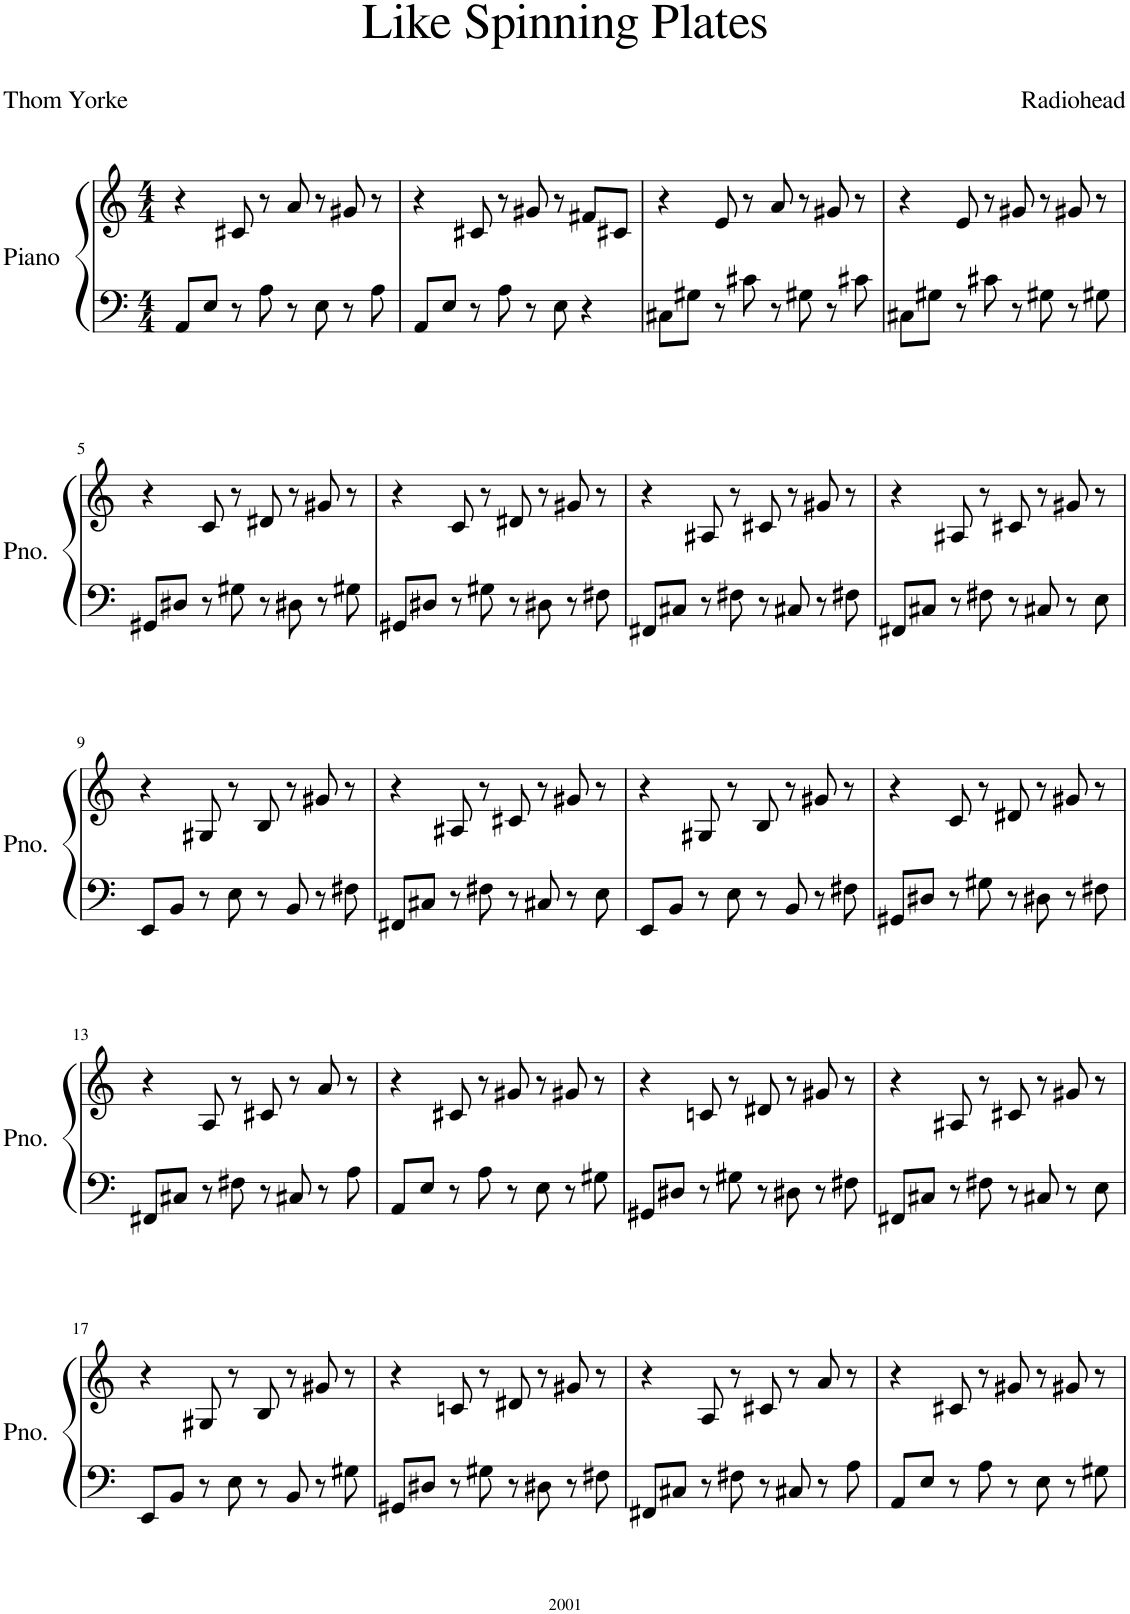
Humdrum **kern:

**kern	**kern
*part1	*part1
*staff2	*staff1
*I"Piano	*
*I'Pno.	*
*clefF4	*clefG2
*k[]	*k[]
*M4/4	*M4/4
=1	=1
8AA/L	4r
8E/J	.
8r	8c#X/
8A\	8r
8r	8a/
8E\	8r
8r	8g#X/
8A\	8r
=2	=2
8AA/L	4r
8E/J	.
8r	8c#X/
8A\	8r
8r	8g#X/
8E\	8r
4r	8f#X/L
.	8c#X/J
=3	=3
8C#X\L	4r
8G#X\J	.
8r	8e/
8c#X\	8r
8r	8a/
8G#X\	8r
8r	8g#X/
8c#X\	8r
=4	=4
8C#X\L	4r
8G#X\J	.
8r	8e/
8c#X\	8r
8r	8g#X/
8G#X\	8r
8r	8g#X/
8G#X\	8r
!!LO:LB:g=z
=5	=5
8GG#X/L	4r
8D#X/J	.
8r	8c/
8G#X\	8r
8r	8d#X/
8D#X\	8r
8r	8g#X/
8G#X\	8r
=6	=6
8GG#X/L	4r
8D#X/J	.
8r	8c/
8G#X\	8r
8r	8d#X/
8D#X\	8r
8r	8g#X/
8F#X\	8r
=7	=7
8FF#X/L	4r
8C#X/J	.
8r	8A#X/
8F#X\	8r
8r	8c#X/
8C#X/	8r
8r	8g#X/
8F#X\	8r
=8	=8
8FF#X/L	4r
8C#X/J	.
8r	8A#X/
8F#X\	8r
8r	8c#X/
8C#X/	8r
8r	8g#X/
8E\	8r
!!LO:LB:g=z
=9	=9
8EE/L	4r
8BB/J	.
8r	8G#X/
8E\	8r
8r	8B/
8BB/	8r
8r	8g#X/
8F#X\	8r
=10	=10
8FF#X/L	4r
8C#X/J	.
8r	8A#X/
8F#X\	8r
8r	8c#X/
8C#X/	8r
8r	8g#X/
8E\	8r
=11	=11
8EE/L	4r
8BB/J	.
8r	8G#X/
8E\	8r
8r	8B/
8BB/	8r
8r	8g#X/
8F#X\	8r
=12	=12
8GG#X/L	4r
8D#X/J	.
8r	8c/
8G#X\	8r
8r	8d#X/
8D#X\	8r
8r	8g#X/
8F#X\	8r
!!LO:LB:g=z
=13	=13
8FF#X/L	4r
8C#X/J	.
8r	8A/
8F#X\	8r
8r	8c#X/
8C#X/	8r
8r	8a/
8A\	8r
=14	=14
8AA/L	4r
8E/J	.
8r	8c#X/
8A\	8r
8r	8g#X/
8E\	8r
8r	8g#X/
8G#X\	8r
=15	=15
8GG#X/L	4r
8D#X/J	.
8r	8cn/
8G#X\	8r
8r	8d#X/
8D#X\	8r
8r	8g#X/
8F#X\	8r
=16	=16
8FF#X/L	4r
8C#X/J	.
8r	8A#X/
8F#X\	8r
8r	8c#X/
8C#X/	8r
8r	8g#X/
8E\	8r
!!LO:LB:g=z
=17	=17
8EE/L	4r
8BB/J	.
8r	8G#X/
8E\	8r
8r	8B/
8BB/	8r
8r	8g#X/
8G#X\	8r
=18	=18
8GG#X/L	4r
8D#X/J	.
8r	8cn/
8G#X\	8r
8r	8d#X/
8D#X\	8r
8r	8g#X/
8F#X\	8r
=19	=19
8FF#X/L	4r
8C#X/J	.
8r	8A/
8F#X\	8r
8r	8c#X/
8C#X/	8r
8r	8a/
8A\	8r
=20	=20
8AA/L	4r
8E/J	.
8r	8c#X/
8A\	8r
8r	8g#X/
8E\	8r
8r	8g#X/
8G#X\	8r
=	=
*-	*-
